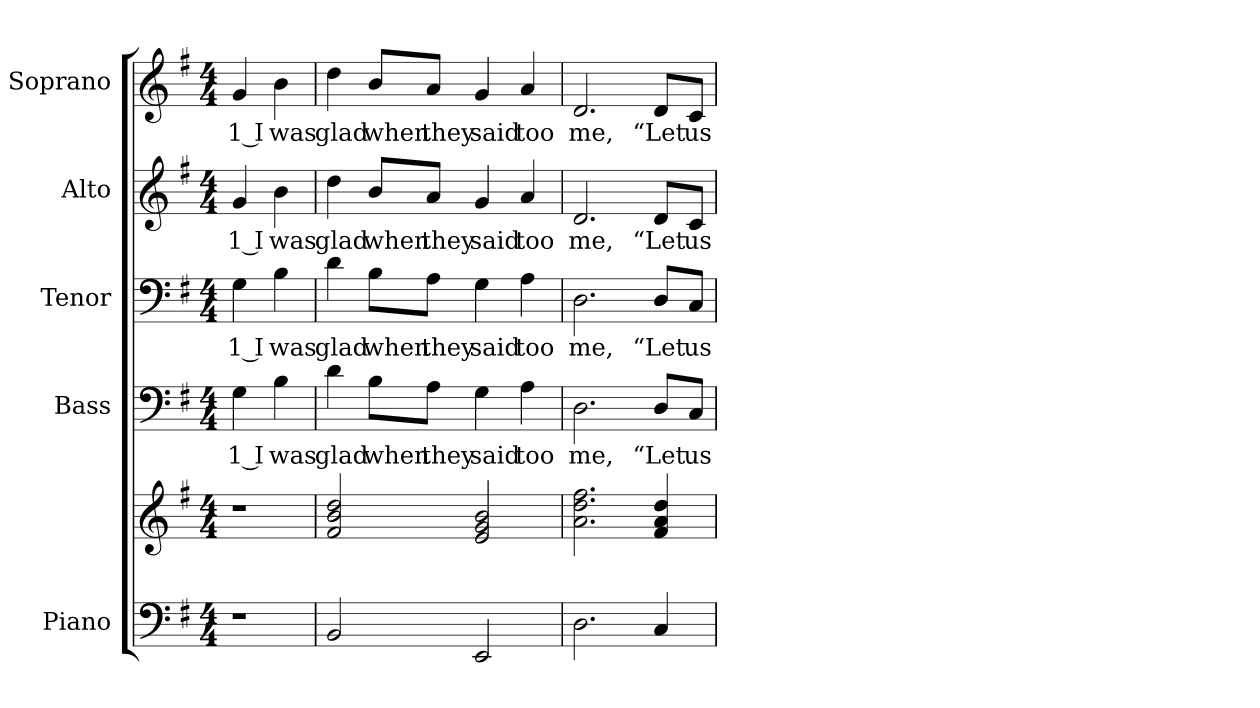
**kern	**kern	**kern	**text	**kern	**text	**kern	**text	**kern	**text
*part5	*part5	*part4	*part4	*part3	*part3	*part2	*part2	*part1	*part1
*staff6	*staff5	*staff4	*staff4	*staff3	*staff3	*staff2	*staff2	*staff1	*staff1
*I"Piano	*	*I"Bass	*	*I"Tenor	*	*I"Alto	*	*I"Soprano	*
*I'Pno.	*	*I'B.	*	*I'T.	*	*I'A.	*	*I'S.	*
!!LO:PB:g=z
*clefF4	*clefG2	*clefF4	*	*clefF4	*	*clefG2	*	*clefG2	*
*k[f#]	*k[f#]	*k[f#]	*	*k[f#]	*	*k[f#]	*	*k[f#]	*
*G:	*G:	*G:	*	*G:	*	*G:	*	*G:	*
*M4/4	*M4/4	*M4/4	*	*M4/4	*	*M4/4	*	*M4/4	*
*MM140	*MM140	*MM140	*	*MM140	*	*MM140	*	*MM140	*
=1	=1	=1	=1	=1	=1	=1	=1	=1	=1
!LO:N:vis=1	!LO:N:vis=1	!	!	!	!	!	!	!	!
!	!	!	!LO:LY:b:color=#000000	!	!	!	!	!	!
!	!	!	!	!	!LO:LY:b:color=#000000	!	!	!	!
!	!	!	!	!	!	!	!LO:LY:b:color=#000000	!	!
!	!	!	!	!	!	!	!	!	!LO:LY:b:color=#000000
2r	2r	4Gi\	1 I	4Gi\	1 I	4gi/	1 I	4gi/	1 I
!	!	!	!LO:LY:b:color=#000000	!	!	!	!	!	!
!	!	!	!	!	!LO:LY:b:color=#000000	!	!	!	!
!	!	!	!	!	!	!	!LO:LY:b:color=#000000	!	!
!	!	!	!	!	!	!	!	!	!LO:LY:b:color=#000000
.	.	4Bi\	was	4Bi\	was	4bi\	was	4bi\	was
=2	=2	=2	=2	=2	=2	=2	=2	=2	=2
!	!	!	!LO:LY:b:color=#000000	!	!	!	!	!	!
!	!	!	!	!	!LO:LY:b:color=#000000	!	!	!	!
!	!	!	!	!	!	!	!LO:LY:b:color=#000000	!	!
!	!	!	!	!	!	!	!	!	!LO:LY:b:color=#000000
2BBi/	2f#i/ 2bi 2ddi	4di\	glad	4di\	glad	4ddi\	glad	4ddi\	glad
!	!	!	!LO:LY:b:color=#000000	!	!	!	!	!	!
!	!	!	!	!	!LO:LY:b:color=#000000	!	!	!	!
!	!	!	!	!	!	!	!LO:LY:b:color=#000000	!	!
!	!	!	!	!	!	!	!	!	!LO:LY:b:color=#000000
.	.	8Bi\L	when	8Bi\L	when	8bi/L	when	8bi/L	when
!	!	!	!LO:LY:b:color=#000000	!	!	!	!	!	!
!	!	!	!	!	!LO:LY:b:color=#000000	!	!	!	!
!	!	!	!	!	!	!	!LO:LY:b:color=#000000	!	!
!	!	!	!	!	!	!	!	!	!LO:LY:b:color=#000000
.	.	8Ai\J	they	8Ai\J	they	8ai/J	they	8ai/J	they
!	!	!	!LO:LY:b:color=#000000	!	!	!	!	!	!
!	!	!	!	!	!LO:LY:b:color=#000000	!	!	!	!
!	!	!	!	!	!	!	!LO:LY:b:color=#000000	!	!
!	!	!	!	!	!	!	!	!	!LO:LY:b:color=#000000
2EEi/	2ei/ 2gi 2bi	4Gi\	said	4Gi\	said	4gi/	said	4gi/	said
!	!	!	!LO:LY:b:color=#000000	!	!	!	!	!	!
!	!	!	!	!	!LO:LY:b:color=#000000	!	!	!	!
!	!	!	!	!	!	!	!LO:LY:b:color=#000000	!	!
!	!	!	!	!	!	!	!	!	!LO:LY:b:color=#000000
.	.	4Ai\	too	4Ai\	too	4ai/	too	4ai/	too
=3	=3	=3	=3	=3	=3	=3	=3	=3	=3
!	!	!	!LO:LY:b:color=#000000	!	!	!	!	!	!
!	!	!	!	!	!LO:LY:b:color=#000000	!	!	!	!
!	!	!	!	!	!	!	!LO:LY:b:color=#000000	!	!
!	!	!	!	!	!	!	!	!	!LO:LY:b:color=#000000
2.Di\	2.ai\ 2.ddi 2.ff#i	2.Di\	me,	2.Di\	me,	2.di/	me,	2.di/	me,
!	!	!	!LO:LY:b:color=#000000	!	!	!	!	!	!
!	!	!	!	!	!LO:LY:b:color=#000000	!	!	!	!
!	!	!	!	!	!	!	!LO:LY:b:color=#000000	!	!
!	!	!	!	!	!	!	!	!	!LO:LY:b:color=#000000
4Ci/	4f#i/ 4ai 4ddi	8Di/L	“Let	8Di/L	“Let	8di/L	“Let	8di/L	“Let
!	!	!	!LO:LY:b:color=#000000	!	!	!	!	!	!
!	!	!	!	!	!LO:LY:b:color=#000000	!	!	!	!
!	!	!	!	!	!	!	!LO:LY:b:color=#000000	!	!
!	!	!	!	!	!	!	!	!	!LO:LY:b:color=#000000
.	.	8Ci/J	us	8Ci/J	us	8ci/J	us	8ci/J	us
=	=	=	=	=	=	=	=	=	=
*-	*-	*-	*-	*-	*-	*-	*-	*-	*-
